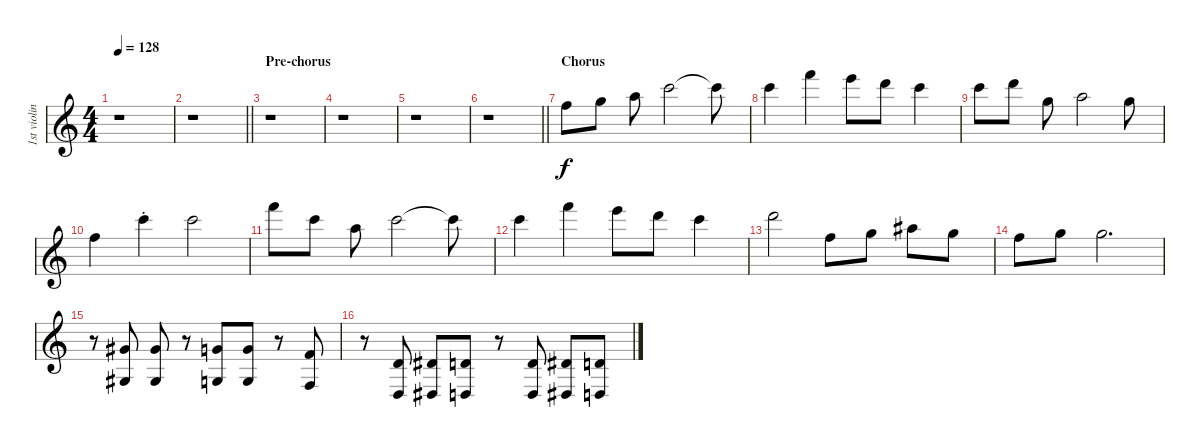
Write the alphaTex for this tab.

\track ("1st violins" "1st violin") {instrument stringensemble1}
\staff {score}
\tuning (E4 B3 G3 D3 A2 E2) {hide}
\ts (4 4)
\tempo 128
\clef g2
\ks c
r.1{dy ff} |
\barLineRight lightlight
r.1 |
\section ("" "Pre-chorus")
r.1 |
r.1 |
r.1 |
\barLineRight lightlight
r.1 |
\section ("" "Chorus")
13.1.8{dy f} 15.1.8 17.1.8 20.1.2 20.1{t}.8 |
25.2.4 25.1.4 24.1.8 22.1.8 20.1.4 |
20.1.8 22.1.8 15.1.8 17.1.2 15.1.8 |
13.1.4 20.1{st}.4 20.1.2 |
30.2.8 25.2.8 22.2.8 25.2.2 25.2{t}.8 |
20.1.4 25.1.4 24.1.8 22.1.8 20.1.4 |
22.1.2 13.1.8 15.1.8 18.1.8 15.1.8 |
13.1.8 15.1.8 15.1.2{d} |
r.8 (4.1 1.3).8 (4.1 1.3).8 r.8 (3.1 0.3).8 (3.1 0.3).8 r.8 (1.1 3.4).8 |
r.8 (3.2 0.4).8 (4.2 1.4).8 (3.2 0.4).8 r.8 (3.2 0.4).8 (4.2 1.4).8 (3.2 0.4).8
